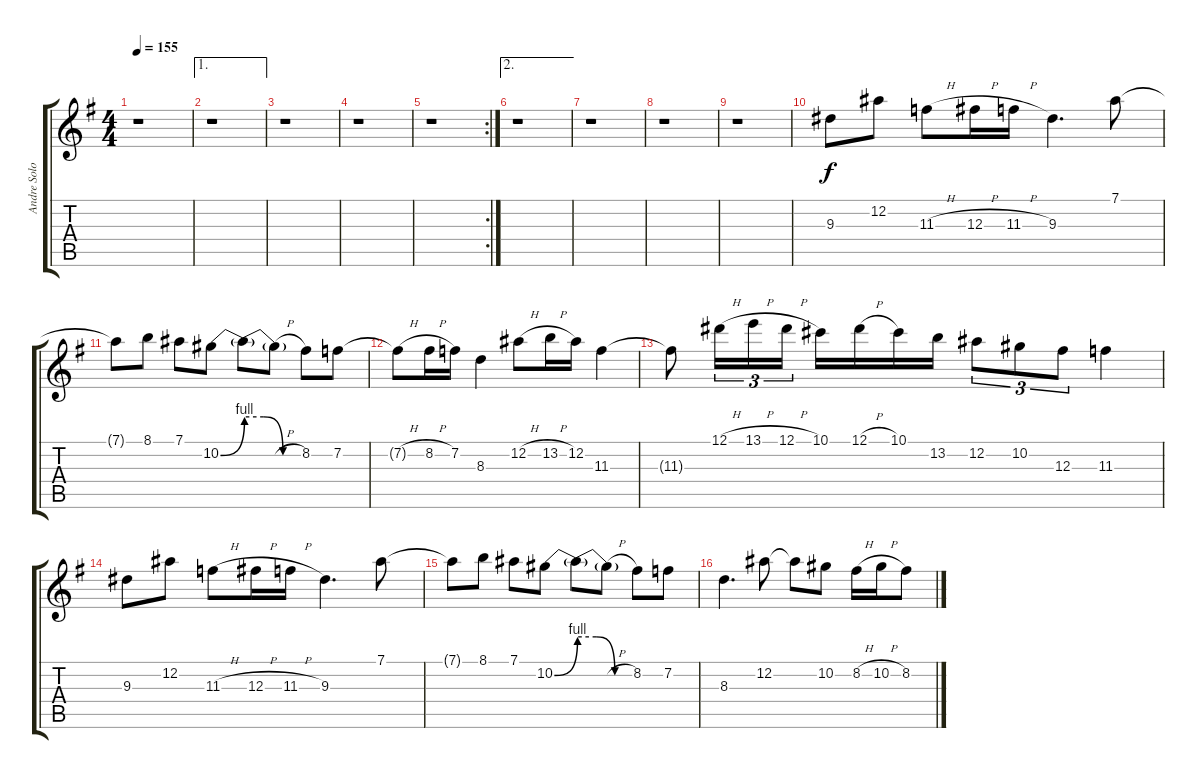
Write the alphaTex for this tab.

\track ("Andre Solo" "Andre Solo") {instrument distortionguitar}
\staff {score tabs}
\tuning (Eb4 Bb3 Gb3 Db3 Ab2 Eb2) {hide}
\ts (4 4)
\tempo 155
\clef g2
\ks g
r.1{dy f} |
\ae 1
r.1 |
r.1 |
r.1 |
\rc 2
r.1 |
\ae 2
r.1 |
r.1 |
r.1 |
r.1 |
9.3.8 12.2.8 11.3{h}.8 12.3{h}.16 11.3{h}.16 9.3.4{d} 7.1.8 |
7.1{t}.8 8.1.8 7.1.8 10.2{be (bend 0 0 60 4)}.8 10.2{be (custom 0 4 20 4 40 0 60 0) t}.8 10.2{h t}.8 8.2.8 7.2.8 |
7.2{h t}.8 8.2{h}.16 7.2.16 8.3.4 12.2{h}.8 13.2{h}.16 12.2.16 11.3.4 |
11.3{t}.8 12.1{h}.16{tu (3 2)} 13.1{h}.16{tu (3 2)} 12.1{h}.16{tu (3 2)} 10.1.16 12.1{h}.16 10.1.16 13.2.16 12.2.8{tu (3 2)} 10.2.8{tu (3 2)} 12.3.8{tu (3 2)} 11.3.4 |
9.3.8 12.2.8 11.3{h}.8 12.3{h}.16 11.3{h}.16 9.3.4{d} 7.1.8 |
7.1{t}.8 8.1.8 7.1.8 10.2{be (bend 0 0 60 4)}.8 10.2{be (custom 0 4 20 4 40 0 60 0) t}.8 10.2{h t}.8 8.2.8 7.2.8 |
8.3.4{d} 12.2.8 12.2{t}.8 10.2.8 8.2{h}.16 10.2{h}.16 8.2{sl}.8
